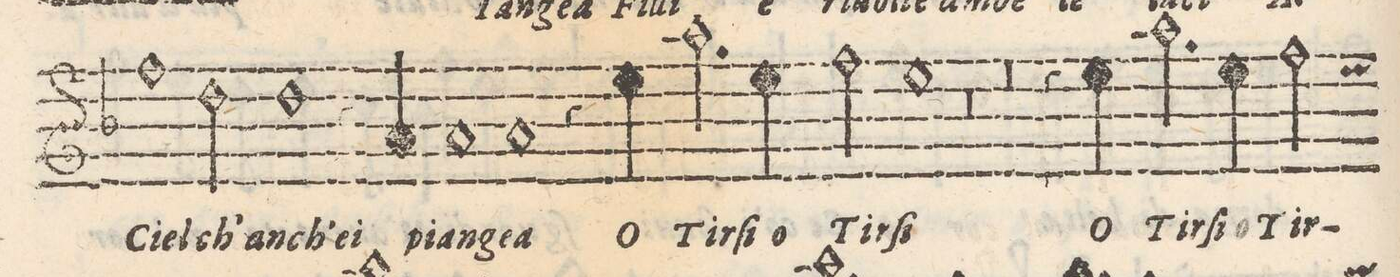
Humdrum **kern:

**kern	**text
*I"CANTO	*
*clefG2	*
*k[b-]	*
*met(C)	*
*M2/1	*
1ff	Ciel
2dd\	ch'an-
1dd\	-ch'ei
=6-	=6-
4r	.
4a/	pian-
1a	-ge-
=7-	=7-
1a	-a
4r	.
4eeny\	O
2.aa\	Tir-
=8-	=8-
4ee\	-ſio
2ff\	Tir-
1ee	-ſi
=9-	=9-
0r	.
=10-	=10-
0r	.
=11-	=11-
4r	.
4ee\	O
2.aa\	Tir-
4ee\	-ſi o
2ff\	Tir
*custos:ee	*
=12-	=12-
*-	*-
